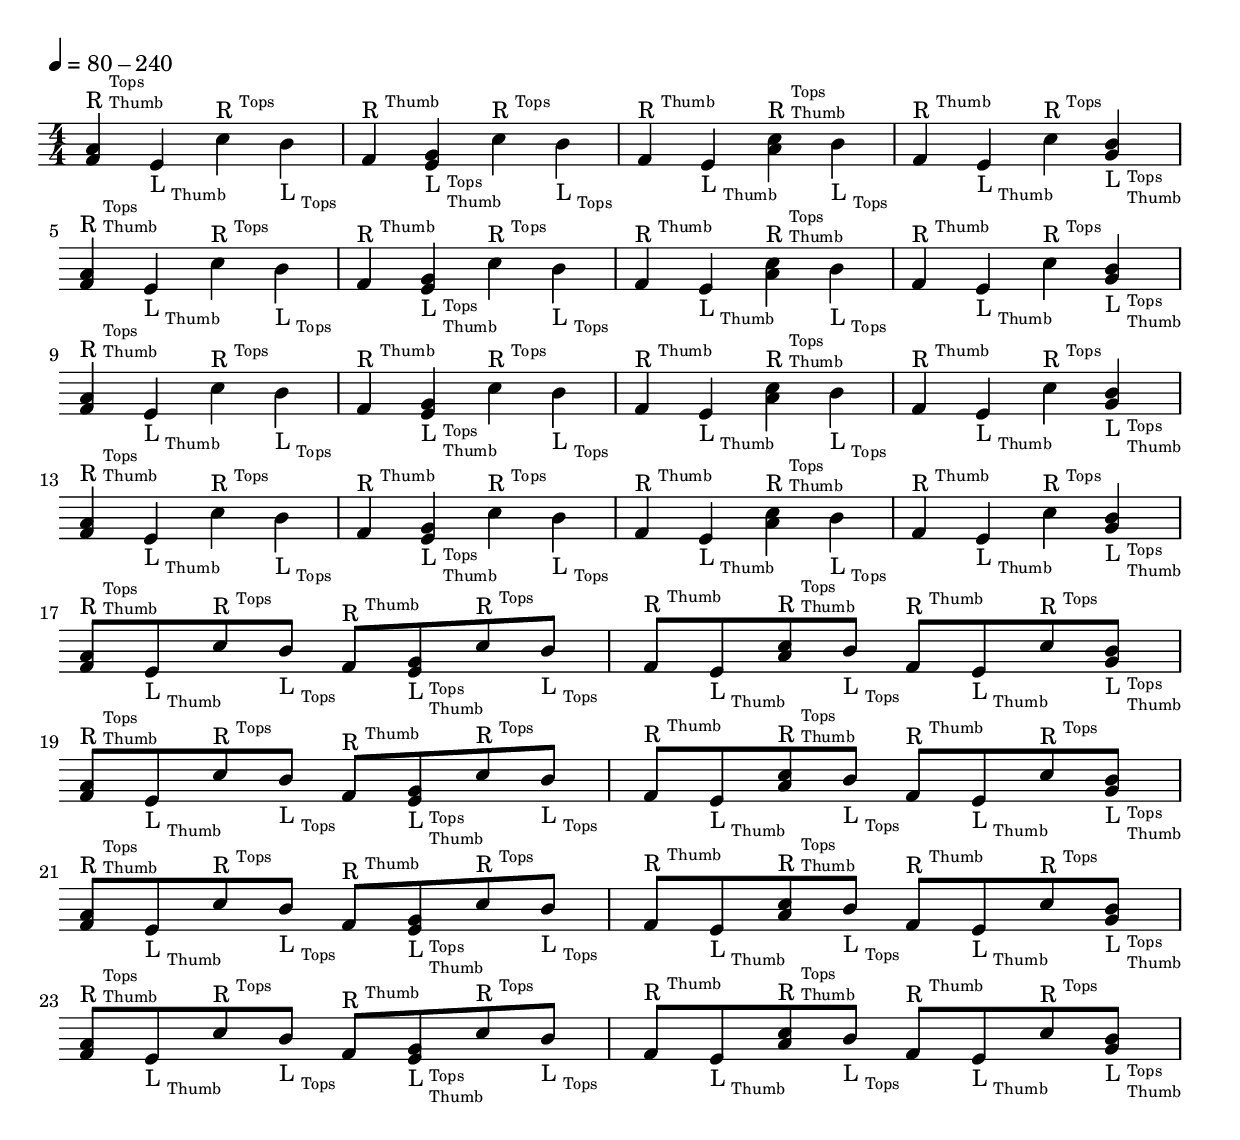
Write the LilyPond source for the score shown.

\version "2.24.1"
\include "../global.ly"

\layout {
  indent = -3.5
}

\relative {
  \defaultScoreSettings
  \tempo 4 = 80 - 240
  \time 4/4

  \repeat unfold 4 { 
    <f' a>4^\RBothTop      e_\LThumbBtm     c'^\RTopsTop     b_\LTopsBtm 
         f4^\RThumbTop <e g>_\LBothBtm      c'^\RTopsTop     b_\LTopsBtm 
         f4^\RThumbTop     e_\LThumbBtm <c' a>^\RBothTop     b_\LTopsBtm 
         f4^\RThumbTop     e_\LThumbBtm     c'^\RTopsTop <b g>_\LBothBtm 
    \break
  }

  \repeat unfold 4 { 
    <f a>8^\RBothTop      e_\LThumbBtm     c'^\RTopsTop     b_\LTopsBtm 
        f8^\RThumbTop <e g>_\LBothBtm      c'^\RTopsTop     b_\LTopsBtm 
        f8^\RThumbTop     e_\LThumbBtm <c' a>^\RBothTop     b_\LTopsBtm 
        f8^\RThumbTop     e_\LThumbBtm     c'^\RTopsTop <b g>_\LBothBtm 
    \break
  }
}